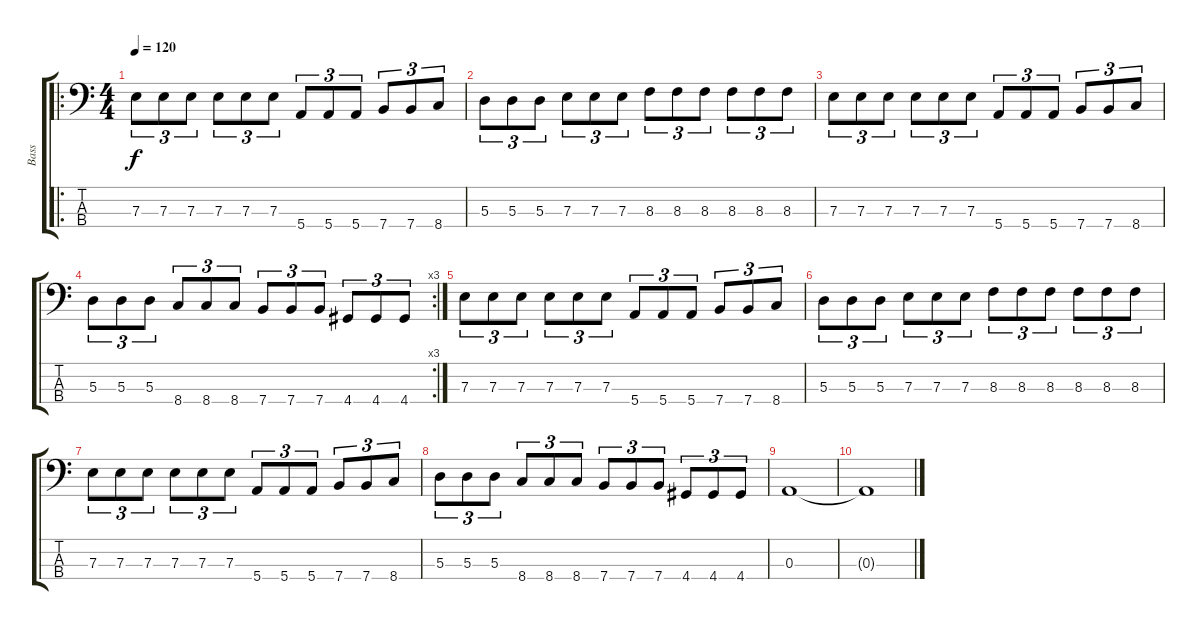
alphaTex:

\track ("Bass" "Bass") {instrument electricbasspick}
\staff {score tabs}
\tuning (G2 D2 A1 E1) {hide}
\ro
\ts (4 4)
\tempo 120
\clef f4
\ks c
7.3.8{tu (3 2) dy f} 7.3.8{tu (3 2)} 7.3.8{tu (3 2)} 7.3.8{tu (3 2)} 7.3.8{tu (3 2)} 7.3.8{tu (3 2)} 5.4.8{tu (3 2)} 5.4.8{tu (3 2)} 5.4.8{tu (3 2)} 7.4.8{tu (3 2)} 7.4.8{tu (3 2)} 8.4.8{tu (3 2)} |
5.3.8{tu (3 2)} 5.3.8{tu (3 2)} 5.3.8{tu (3 2)} 7.3.8{tu (3 2)} 7.3.8{tu (3 2)} 7.3.8{tu (3 2)} 8.3.8{tu (3 2)} 8.3.8{tu (3 2)} 8.3.8{tu (3 2)} 8.3.8{tu (3 2)} 8.3.8{tu (3 2)} 8.3.8{tu (3 2)} |
7.3.8{tu (3 2)} 7.3.8{tu (3 2)} 7.3.8{tu (3 2)} 7.3.8{tu (3 2)} 7.3.8{tu (3 2)} 7.3.8{tu (3 2)} 5.4.8{tu (3 2)} 5.4.8{tu (3 2)} 5.4.8{tu (3 2)} 7.4.8{tu (3 2)} 7.4.8{tu (3 2)} 8.4.8{tu (3 2)} |
\rc 3
5.3.8{tu (3 2)} 5.3.8{tu (3 2)} 5.3.8{tu (3 2)} 8.4.8{tu (3 2)} 8.4.8{tu (3 2)} 8.4.8{tu (3 2)} 7.4.8{tu (3 2)} 7.4.8{tu (3 2)} 7.4.8{tu (3 2)} 4.4.8{tu (3 2)} 4.4.8{tu (3 2)} 4.4.8{tu (3 2)} |
7.3.8{tu (3 2)} 7.3.8{tu (3 2)} 7.3.8{tu (3 2)} 7.3.8{tu (3 2)} 7.3.8{tu (3 2)} 7.3.8{tu (3 2)} 5.4.8{tu (3 2)} 5.4.8{tu (3 2)} 5.4.8{tu (3 2)} 7.4.8{tu (3 2)} 7.4.8{tu (3 2)} 8.4.8{tu (3 2)} |
5.3.8{tu (3 2)} 5.3.8{tu (3 2)} 5.3.8{tu (3 2)} 7.3.8{tu (3 2)} 7.3.8{tu (3 2)} 7.3.8{tu (3 2)} 8.3.8{tu (3 2)} 8.3.8{tu (3 2)} 8.3.8{tu (3 2)} 8.3.8{tu (3 2)} 8.3.8{tu (3 2)} 8.3.8{tu (3 2)} |
7.3.8{tu (3 2)} 7.3.8{tu (3 2)} 7.3.8{tu (3 2)} 7.3.8{tu (3 2)} 7.3.8{tu (3 2)} 7.3.8{tu (3 2)} 5.4.8{tu (3 2)} 5.4.8{tu (3 2)} 5.4.8{tu (3 2)} 7.4.8{tu (3 2)} 7.4.8{tu (3 2)} 8.4.8{tu (3 2)} |
5.3.8{tu (3 2)} 5.3.8{tu (3 2)} 5.3.8{tu (3 2)} 8.4.8{tu (3 2)} 8.4.8{tu (3 2)} 8.4.8{tu (3 2)} 7.4.8{tu (3 2)} 7.4.8{tu (3 2)} 7.4.8{tu (3 2)} 4.4.8{tu (3 2)} 4.4.8{tu (3 2)} 4.4.8{tu (3 2)} |
0.3.1 |
0.3{t}.1
